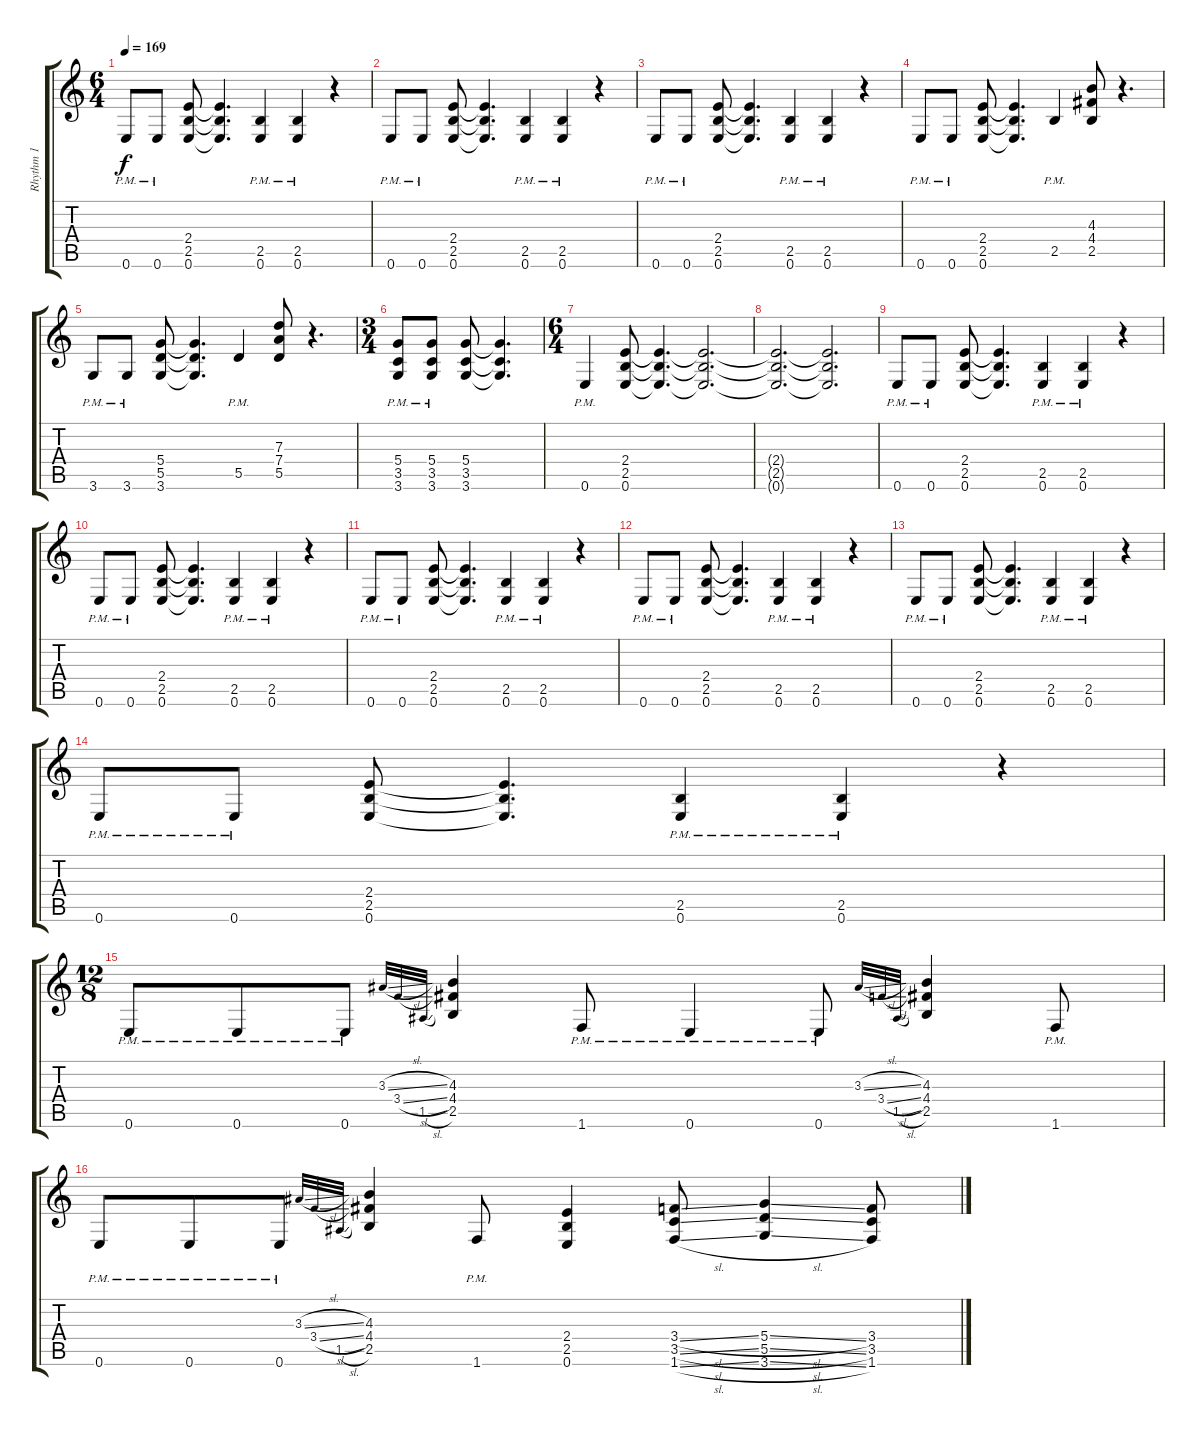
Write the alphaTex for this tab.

\track ("Rhythm 1" "Rhythm 1") {instrument distortionguitar}
\staff {score tabs}
\tuning (E4 B3 G3 D3 A2 E2) {hide}
\ts (6 4)
\tempo 169
\clef g2
\ks c
0.6{pm}.8{dy f instrument distortionguitar} 0.6{pm}.8{beam split} (2.4 2.5 0.6).8 (2.4{t} 2.5{t} 0.6{t}).4{d} (2.5{pm} 0.6{pm}).4 (2.5{pm} 0.6{pm}).4 r.4 |
0.6{pm}.8 0.6{pm}.8{beam split} (2.4 2.5 0.6).8 (2.4{t} 2.5{t} 0.6{t}).4{d} (2.5{pm} 0.6{pm}).4 (2.5{pm} 0.6{pm}).4 r.4 |
0.6{pm}.8 0.6{pm}.8{beam split} (2.4 2.5 0.6).8 (2.4{t} 2.5{t} 0.6{t}).4{d} (2.5{pm} 0.6{pm}).4 (2.5{pm} 0.6{pm}).4 r.4 |
0.6{pm}.8 0.6{pm}.8{beam split} (2.4 2.5 0.6).8 (2.4{t} 2.5{t} 0.6{t}).4{d} 2.5{pm}.4 (4.3 4.4 2.5).8 r.4{d} |
3.6{pm}.8 3.6{pm}.8{beam split} (5.4 5.5 3.6).8 (5.4{t} 5.5{t} 3.6{t}).4{d} 5.5{pm}.4 (7.3 7.4 5.5).8 r.4{d} |
\ts (3 4)
(5.4{pm} 3.5{pm} 3.6{pm}).8 (5.4{pm} 3.5{pm} 3.6{pm}).8{beam split} (5.4 3.5 3.6).8 (5.4{t} 3.5{t} 3.6{t}).4{d} |
\ts (6 4)
0.6{pm}.4 (2.4 2.5 0.6).8 (2.4{t} 2.5{t} 0.6{t}).4{d} (2.4{t} 2.5{t} 0.6{t}).2{d} |
(2.4{t} 2.5{t} 0.6{t}).2{d} (2.4{t} 2.5{t} 0.6{t}).2{d} |
0.6{pm}.8 0.6{pm}.8{beam split} (2.4 2.5 0.6).8 (2.4{t} 2.5{t} 0.6{t}).4{d} (2.5{pm} 0.6{pm}).4 (2.5{pm} 0.6{pm}).4 r.4 |
0.6{pm}.8 0.6{pm}.8{beam split} (2.4 2.5 0.6).8 (2.4{t} 2.5{t} 0.6{t}).4{d} (2.5{pm} 0.6{pm}).4 (2.5{pm} 0.6{pm}).4 r.4 |
0.6{pm}.8{balance 0} 0.6{pm}.8{beam split} (2.4 2.5 0.6).8 (2.4{t} 2.5{t} 0.6{t}).4{d} (2.5{pm} 0.6{pm}).4 (2.5{pm} 0.6{pm}).4 r.4 |
0.6{pm}.8 0.6{pm}.8{beam split} (2.4 2.5 0.6).8 (2.4{t} 2.5{t} 0.6{t}).4{d} (2.5{pm} 0.6{pm}).4 (2.5{pm} 0.6{pm}).4 r.4 |
0.6{pm}.8 0.6{pm}.8{beam split} (2.4 2.5 0.6).8 (2.4{t} 2.5{t} 0.6{t}).4{d} (2.5{pm} 0.6{pm}).4 (2.5{pm} 0.6{pm}).4 r.4 |
0.6{pm}.8 0.6{pm}.8{beam split} (2.4 2.5 0.6).8 (2.4{t} 2.5{t} 0.6{t}).4{d} (2.5{pm} 0.6{pm}).4 (2.5{pm} 0.6{pm}).4 r.4 |
\ts (12 8)
0.6{pm}.8 0.6{pm}.8 0.6{pm}.8 3.3{sl}.32{gr onbeat} 3.4{sl}.32{gr onbeat} 1.5{sl}.32{gr onbeat} (4.3 4.4 2.5).4 1.6{pm}.8 0.6{pm}.4 0.6{pm}.8 3.3{sl}.32{gr onbeat} 3.4{sl}.32{gr onbeat} 1.5{sl}.32{gr onbeat} (4.3 4.4 2.5).4 1.6{pm}.8 |
0.6{pm}.8 0.6{pm}.8 0.6{pm}.8 3.3{sl}.32{gr onbeat} 3.4{sl}.32{gr onbeat} 1.5{sl}.32{gr onbeat} (4.3 4.4 2.5).4 1.6{pm}.8 (2.4 2.5 0.6).4 (3.4{sl} 3.5{sl} 1.6{sl}).8 (5.4{sl} 5.5{sl} 3.6{sl}).4 (3.4 3.5 1.6).8
